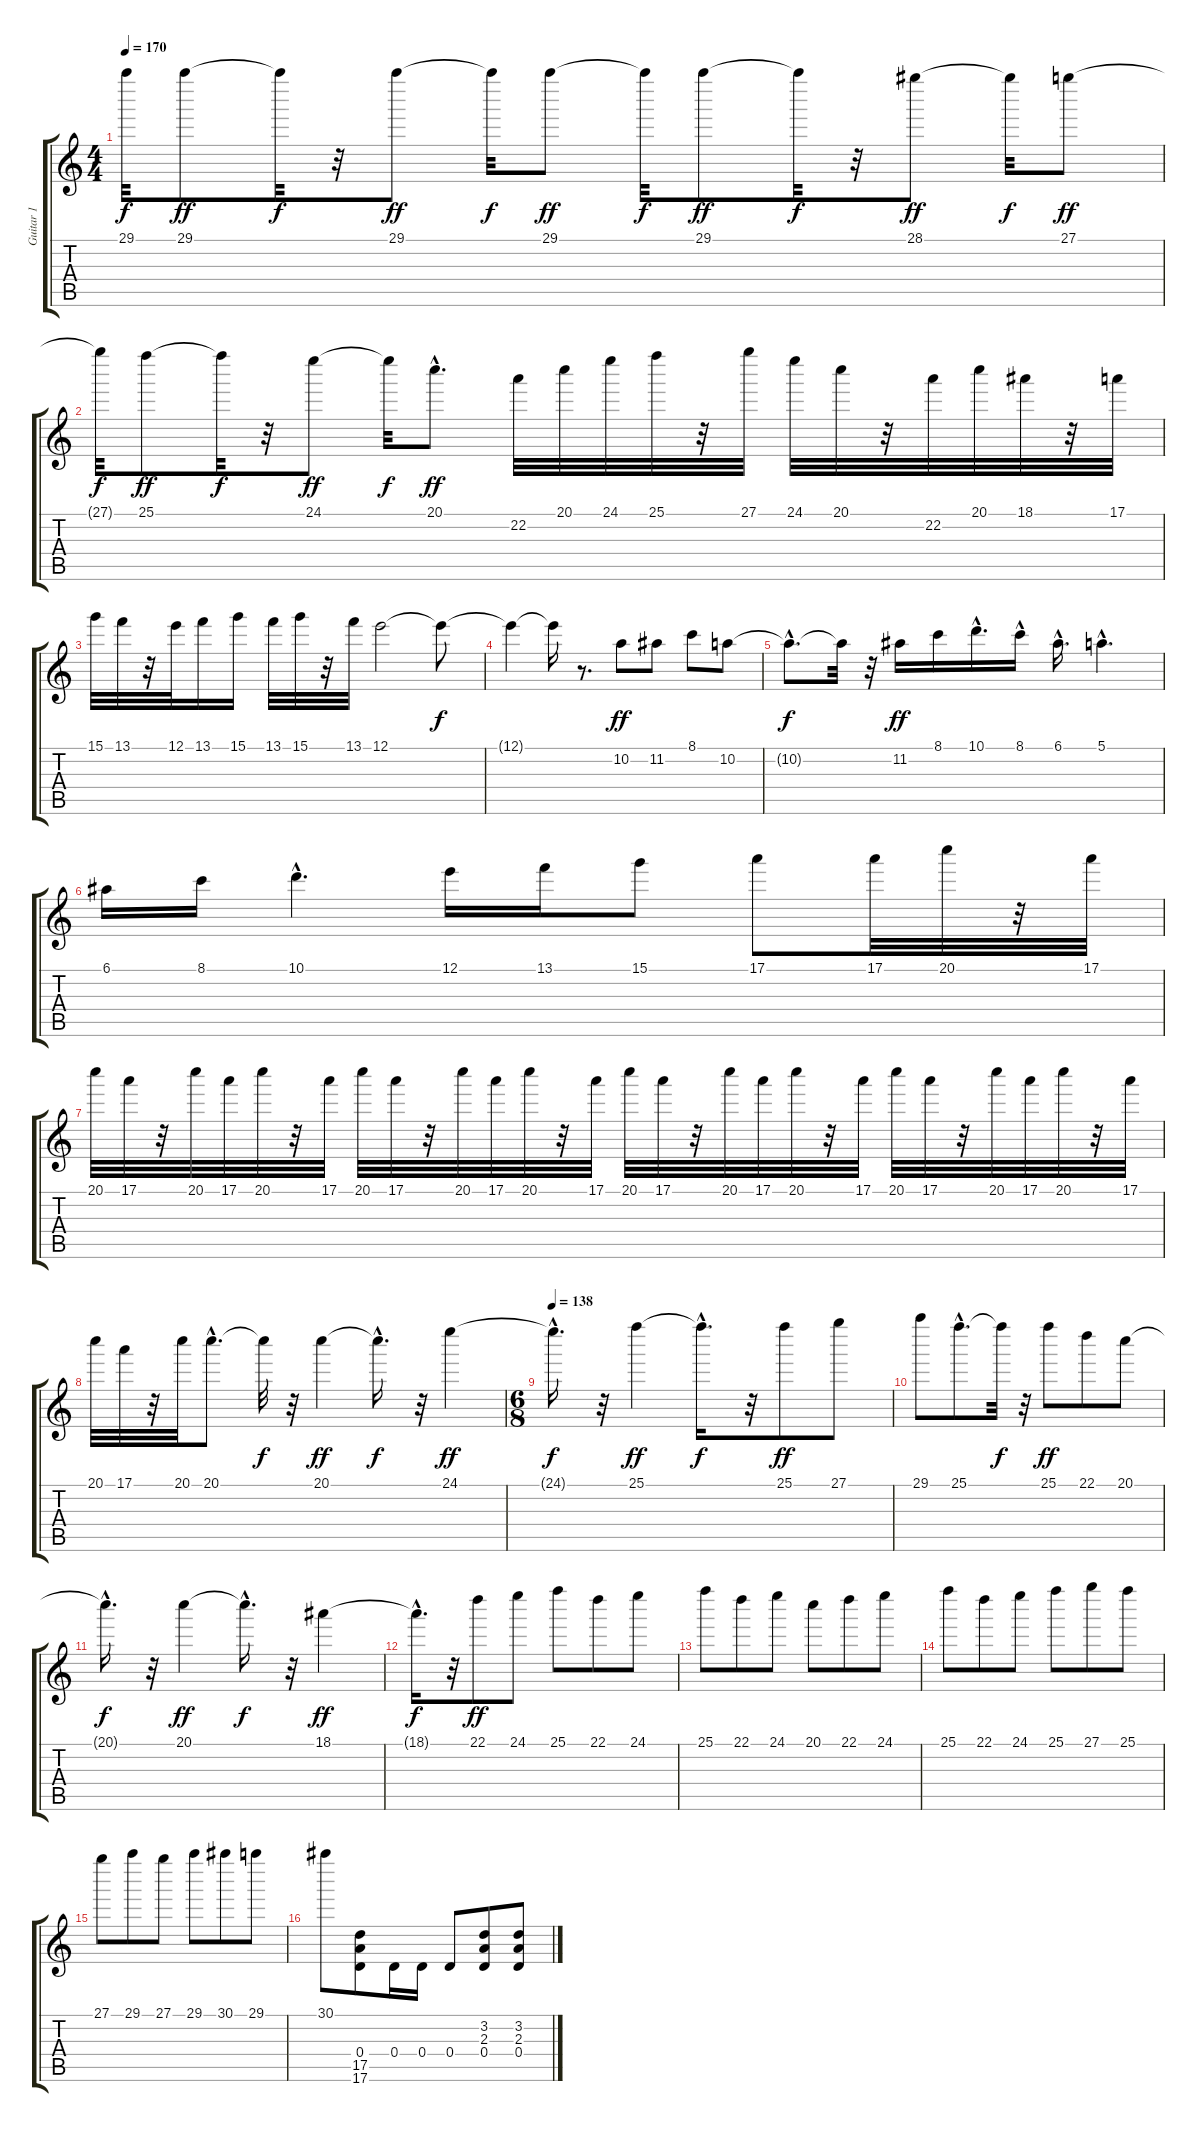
\track ("Guitar 1" "Guitar 1") {instrument acousticguitarsteel}
\staff {score tabs}
\tuning (E4 B3 G3 D3 A2 E2) {hide}
\ts (4 4)
\tempo 170
\clef g2
\ks c
29.1{t}.32{dy f} 29.1.8{dy ff} 29.1{t}.32{dy f} r.32 29.1.8{dy ff} 29.1{t}.32{dy f} 29.1.8{dy ff} 29.1{t}.32{dy f} 29.1.8{dy ff} 29.1{t}.32{dy f} r.32 28.1.8{dy ff} 28.1{t}.32{dy f} 27.1.8{dy ff} |
27.1{t}.32{dy f} 25.1.8{dy ff} 25.1{t}.32{dy f} r.32 24.1.8{dy ff} 24.1{t}.32{dy f} 20.1{hac}.8{d dy ff} 22.2.32 20.1.32 24.1.32 25.1.32 r.32 27.1.32 24.1.32 20.1.32 r.32 22.2.32 20.1.32 18.1.32 r.32 17.1.32 |
15.1.32 13.1.32 r.32 12.1.32 13.1.16 15.1.16 13.1.32 15.1.32 r.32 13.1.32 12.1.2 12.1{t}.8{dy f} |
12.1{t}.4 12.1{t}.16 r.8{d} 10.2.8{dy ff} 11.2.8 8.1.8 10.2.8 |
10.2{hac t}.8{d dy f} 10.2{t}.32 r.32 11.2.16{dy ff} 8.1.16 10.1{hac}.16{d} 8.1{hac}.16 6.1{hac}.16{d} 5.1{hac}.4{d} |
6.1.16 8.1.16 10.1{hac}.4{d} 12.1.16 13.1.16 15.1.8 17.1.8 17.1.32 20.1.32 r.32 17.1.32 |
20.1.32 17.1.32 r.32 20.1.32 17.1.32 20.1.32 r.32 17.1.32 20.1.32 17.1.32 r.32 20.1.32 17.1.32 20.1.32 r.32 17.1.32 20.1.32 17.1.32 r.32 20.1.32 17.1.32 20.1.32 r.32 17.1.32 20.1.32 17.1.32 r.32 20.1.32 17.1.32 20.1.32 r.32 17.1.32 |
20.1.32 17.1.32 r.32 20.1.32 20.1{hac}.8{d} 20.1{t}.32{dy f} r.32 20.1.4{dy ff} 20.1{hac t}.16{d dy f} r.32 24.1.4{dy ff} |
\ts (6 8)
\tempo 138
24.1{hac t}.16{d dy f} r.32 25.1.4{dy ff} 25.1{hac t}.16{d dy f} r.32 25.1.8{dy ff} 27.1.8 |
29.1.8 25.1{hac}.8{d} 25.1{t}.32{dy f} r.32 25.1.8{dy ff} 22.1.8 20.1.8 |
20.1{hac t}.16{d dy f} r.32 20.1.4{dy ff} 20.1{hac t}.16{d dy f} r.32 18.1.4{dy ff} |
18.1{hac t}.16{d dy f} r.32 22.1.8{dy ff} 24.1.8 25.1.8 22.1.8 24.1.8 |
25.1.8 22.1.8 24.1.8 20.1.8 22.1.8 24.1.8 |
25.1.8 22.1.8 24.1.8 25.1.8 27.1.8 25.1.8 |
27.1.8 29.1.8 27.1.8 29.1.8 30.1.8 29.1.8 |
30.1.8 (0.4 17.5 17.6).8{instrument overdrivenguitar} 0.4.16 0.4.16 0.4.8 (3.2 2.3 0.4).8 (3.2 2.3 0.4).8
